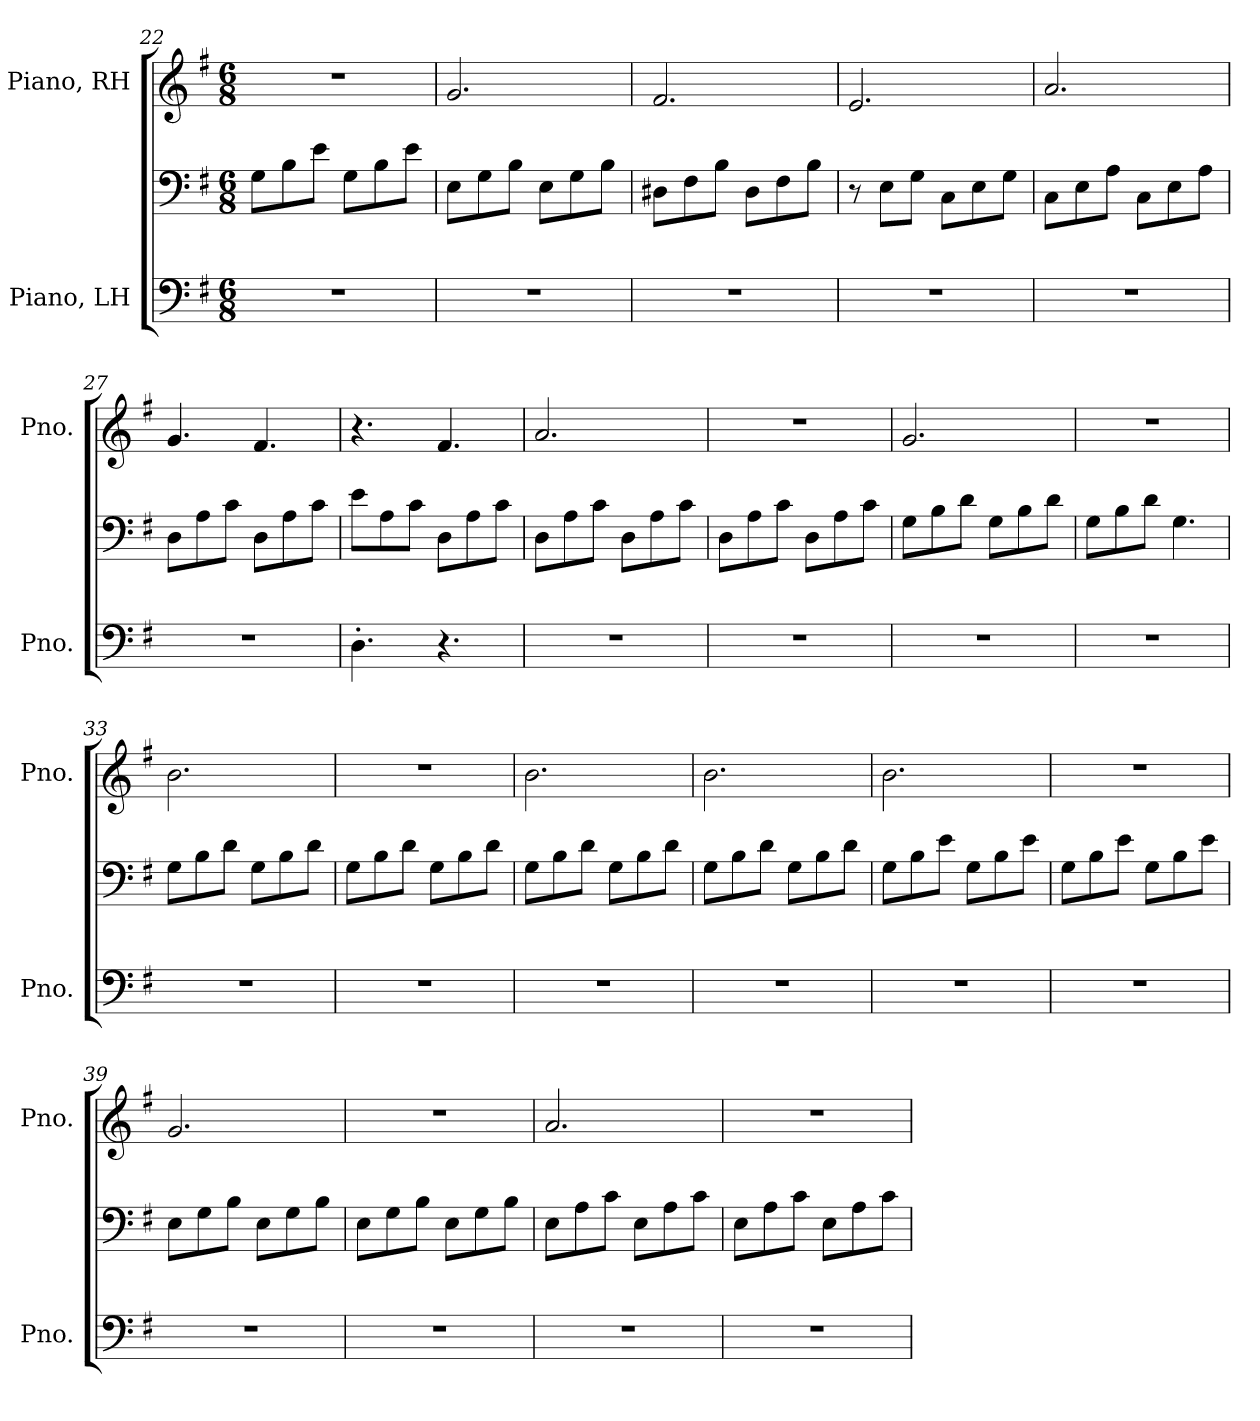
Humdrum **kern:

**kern	**kern	**kern
*part2	*part2	*part1
*staff3	*staff2	*staff1
*I"Piano, LH	*	*I"Piano, RH
*I'Pno.	*	*I'Pno.
*clefF4	*clefF4	*clefG2
*k[f#]	*k[f#]	*k[f#]
*M6/8	*M6/8	*M6/8
=22	=22	=22
2.r	8G\L	2.r
.	8B\	.
.	8e\J	.
.	8G\L	.
.	8B\	.
.	8e\J	.
=23	=23	=23
2.r	8E\L	2.g/
.	8G\	.
.	8B\J	.
.	8E\L	.
.	8G\	.
.	8B\J	.
!!LO:PB:g=z
=24	=24	=24
2.r	8D#X\L	2.f#/
.	8F#\	.
.	8B\J	.
.	8D#\L	.
.	8F#\	.
.	8B\J	.
=25	=25	=25
2.r	8r	2.e/
.	8E\L	.
.	8G\J	.
.	8C\L	.
.	8E\	.
.	8G\J	.
=26	=26	=26
2.r	8C\L	2.a/
.	8E\	.
.	8A\J	.
.	8C\L	.
.	8E\	.
.	8A\J	.
=27	=27	=27
2.r	8D\L	4.g/
.	8A\	.
.	8c\J	.
.	8D\L	4.f#/
.	8A\	.
.	8c\J	.
=28	=28	=28
4.D'\	8e\L	4.r
.	8A\	.
.	8c\J	.
4.r	8D\L	4.f#/
.	8A\	.
.	8c\J	.
=29	=29	=29
2.r	8D\L	2.a/
.	8A\	.
.	8c\J	.
.	8D\L	.
.	8A\	.
.	8c\J	.
!!LO:LB:g=z
=30	=30	=30
2.r	8D\L	2.r
.	8A\	.
.	8c\J	.
.	8D\L	.
.	8A\	.
.	8c\J	.
=31	=31	=31
2.r	8G\L	2.g/
.	8B\	.
.	8d\J	.
.	8G\L	.
.	8B\	.
.	8d\J	.
=32	=32	=32
2.r	8G\L	2.r
.	8B\	.
.	8d\J	.
.	4.G\	.
=33	=33	=33
2.r	8G\L	2.b\
.	8B\	.
.	8d\J	.
.	8G\L	.
.	8B\	.
.	8d\J	.
=34	=34	=34
2.r	8G\L	2.r
.	8B\	.
.	8d\J	.
.	8G\L	.
.	8B\	.
.	8d\J	.
=35	=35	=35
2.r	8G\L	2.b\
.	8B\	.
.	8d\J	.
.	8G\L	.
.	8B\	.
.	8d\J	.
!!LO:LB:g=z
=36	=36	=36
2.r	8G\L	2.b\
.	8B\	.
.	8d\J	.
.	8G\L	.
.	8B\	.
.	8d\J	.
=37	=37	=37
2.r	8G\L	2.b\
.	8B\	.
.	8e\J	.
.	8G\L	.
.	8B\	.
.	8e\J	.
=38	=38	=38
2.r	8G\L	2.r
.	8B\	.
.	8e\J	.
.	8G\L	.
.	8B\	.
.	8e\J	.
=39	=39	=39
2.r	8E\L	2.g/
.	8G\	.
.	8B\J	.
.	8E\L	.
.	8G\	.
.	8B\J	.
=40	=40	=40
2.r	8E\L	2.r
.	8G\	.
.	8B\J	.
.	8E\L	.
.	8G\	.
.	8B\J	.
=41	=41	=41
2.r	8E\L	2.a/
.	8A\	.
.	8c\J	.
.	8E\L	.
.	8A\	.
.	8c\J	.
!!LO:LB:g=z
=42	=42	=42
2.r	8E\L	2.r
.	8A\	.
.	8c\J	.
.	8E\L	.
.	8A\	.
.	8c\J	.
=	=	=
*-	*-	*-
